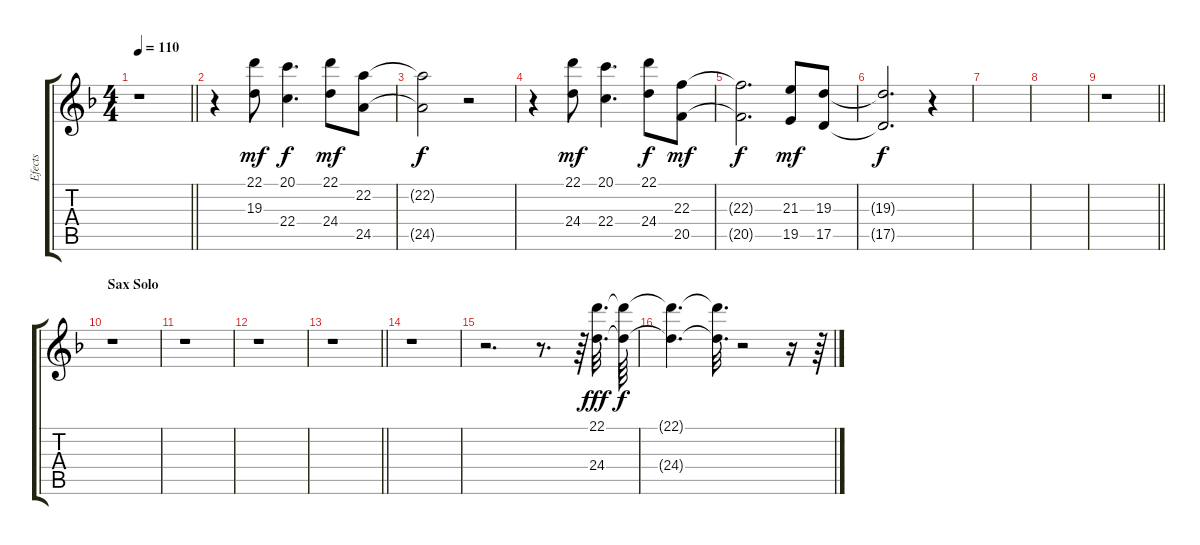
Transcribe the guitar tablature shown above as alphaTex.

\track ("Efects" "Efects") {instrument pad1newage}
\staff {score tabs}
\tuning (E4 B3 G3 D3 A2 E2) {hide}
\ts (4 4)
\tempo 110
\clef g2
\barLineRight lightlight
\ks dminor
r.1{dy f} |
r.4 (22.1 19.3).8{dy mf} (20.1 22.4).4{d dy f} (22.1 24.4).8{dy mf} (22.2 24.5).8 |
(22.2{t} 24.5{t}).2{dy f} r.2 |
r.4 (22.1 24.4).8{dy mf} (20.1 22.4).4{d} (22.1 24.4).8{dy f} (22.3 20.5).8{dy mf} |
(22.3{t} 20.5{t}).2{d dy f} (21.3 19.5).8{dy mf} (19.3 17.5).8 |
(19.3{t} 17.5{t}).2{d dy f} r.4 |
|
|
\barLineRight lightlight
r.1 |
\section ("" "Sax Solo")
r.1 |
r.1 |
r.1 |
\barLineRight lightlight
r.1 |
r.1 |
r.2{d} r.8{d} r.64 (22.1 24.4).32{d dy fff} (22.1{t} 24.4{t}).64{dy f} |
(22.1{t} 24.4{t}).4{d} (22.1{t} 24.4{t}).32{d} r.2 r.16 r.64
